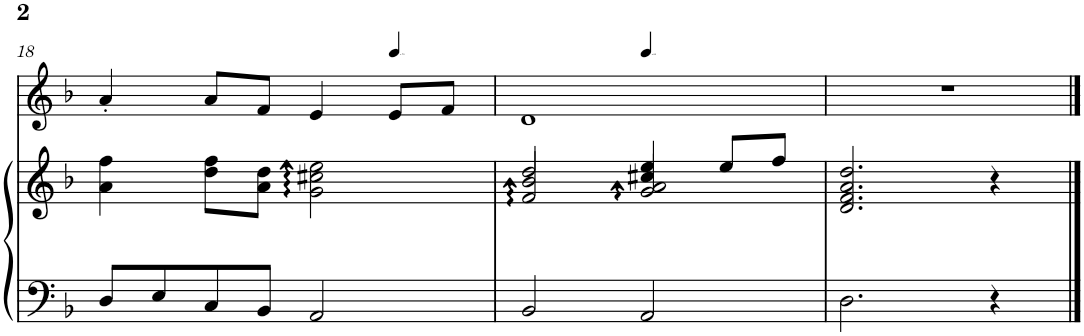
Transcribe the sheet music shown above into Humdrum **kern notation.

**kern	**kern	**kern
*part2	*part2	*part1
*staff3	*staff2	*staff1
*I"Harp	*	*I"Oboe
*I'Hp	*	*I'Ob
!!LO:PB:g=z
*clefF4	*clefG2	*clefG2
*k[b-]	*k[b-]	*k[b-]
*M4/4	*M4/4	*M4/4
=18	=18	=18
8D/L	4a\ 4ff\	4a'/
8E/	.	.
8C/	8dd\ 8ff\L	8a/L
8BB-/J	8a\ 8dd\J	8f/J
2AA/	2g\ 2cc#X\ 2ee\	4e/
*	*	*MM70
.	.	8e/L
.	.	8f/J
=19	=19	=19
*	*^	*^
2BB-/	2f/ 2b-/	2dd/	1d	2ryy
*	*	*	*MM60	*
2AA/	2g/ 2a/	4cc#X/ 4ee/	.	2ryy
.	.	8ee/L	.	.
.	.	8ff/J	.	.
*	*v	*v	*	*
*	*	*v	*v
=20	=20	=20
2.D\	2.d/ 2.f/ 2.a/ 2.dd/	1r
4r	4r	.
==	==	==
*-	*-	*-
